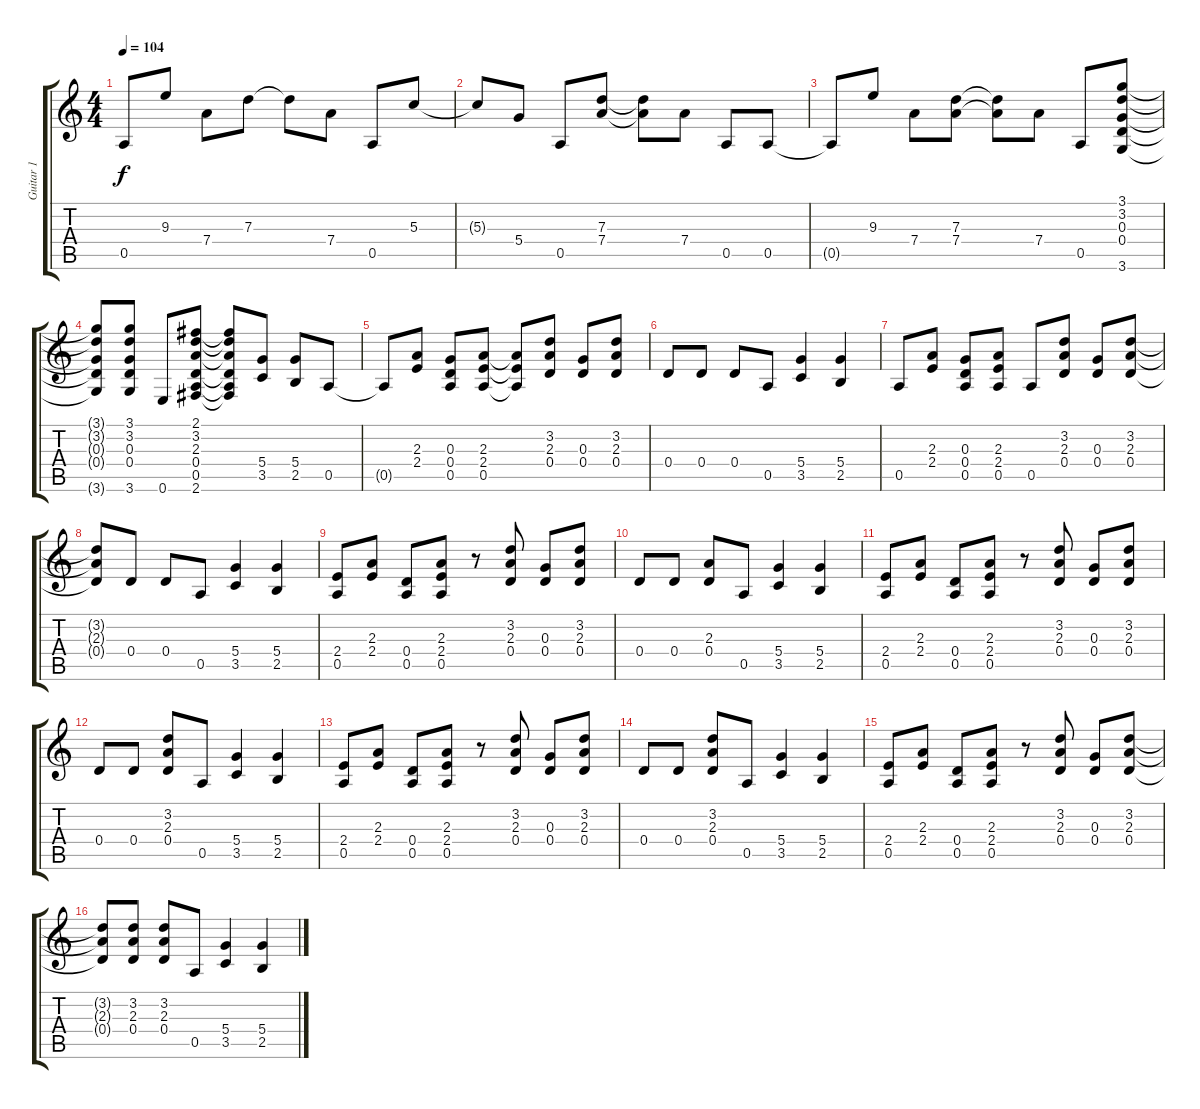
\track ("Guitar 1" "Guitar 1") {instrument distortionguitar}
\staff {score tabs}
\tuning (E4 B3 G3 D3 A2 E2) {hide}
\ts (4 4)
\tempo 104
\clef g2
\ks c
0.5.8{dy f} 9.3.8 7.4.8 7.3.8 7.3{t}.8 7.4.8 0.5.8 5.3.8 |
5.3{t}.8 5.4.8 0.5.8 (7.3 7.4).8 (7.3{t} 7.4{t}).8 7.4.8 0.5.8 0.5.8 |
0.5{t}.8 9.3.8 7.4.8 (7.3 7.4).8 (7.3{t} 7.4{t}).8 7.4.8 0.5.8 (3.1 3.2 0.3 0.4 3.6).8 |
(3.1{t} 3.2{t} 0.3{t} 0.4{t} 3.6{t}).8 (3.1 3.2 0.3 0.4 3.6).8 0.6.8 (2.1 3.2 2.3 0.4 0.5 2.6).8 (2.1{t} 3.2{t} 2.3{t} 0.4{t} 0.5{t} 2.6{t}).8 (5.4 3.5).8 (5.4 2.5).8 0.5.8 |
0.5{t}.8 (2.3 2.4).8 (0.3 0.4 0.5).8 (2.3 2.4 0.5).8 (2.3{t} 2.4{t} 0.5{t}).8 (3.2 2.3 0.4).8 (0.3 0.4).8 (3.2 2.3 0.4).8 |
0.4.8 0.4.8 0.4.8 0.5.8 (5.4 3.5).4 (5.4 2.5).4 |
0.5.8 (2.3 2.4).8 (0.3 0.4 0.5).8 (2.3 2.4 0.5).8 0.5.8 (3.2 2.3 0.4).8 (0.3 0.4).8 (3.2 2.3 0.4).8 |
(3.2{t} 2.3{t} 0.4{t}).8 0.4.8 0.4.8 0.5.8 (5.4 3.5).4 (5.4 2.5).4 |
(2.4 0.5).8 (2.3 2.4).8 (0.4 0.5).8 (2.3 2.4 0.5).8 r.8 (3.2 2.3 0.4).8 (0.3 0.4).8 (3.2 2.3 0.4).8 |
0.4.8 0.4.8 (2.3 0.4).8 0.5.8 (5.4 3.5).4 (5.4 2.5).4 |
(2.4 0.5).8 (2.3 2.4).8 (0.4 0.5).8 (2.3 2.4 0.5).8 r.8 (3.2 2.3 0.4).8 (0.3 0.4).8 (3.2 2.3 0.4).8 |
0.4.8 0.4.8 (3.2 2.3 0.4).8 0.5.8 (5.4 3.5).4 (5.4 2.5).4 |
(2.4 0.5).8 (2.3 2.4).8 (0.4 0.5).8 (2.3 2.4 0.5).8 r.8 (3.2 2.3 0.4).8 (0.3 0.4).8 (3.2 2.3 0.4).8 |
0.4.8 0.4.8 (3.2 2.3 0.4).8 0.5.8 (5.4 3.5).4 (5.4 2.5).4 |
(2.4 0.5).8 (2.3 2.4).8 (0.4 0.5).8 (2.3 2.4 0.5).8 r.8 (3.2 2.3 0.4).8 (0.3 0.4).8 (3.2 2.3 0.4).8 |
(3.2{t} 2.3{t} 0.4{t}).8 (3.2 2.3 0.4).8 (3.2 2.3 0.4).8 0.5.8 (5.4 3.5).4 (5.4 2.5).4
